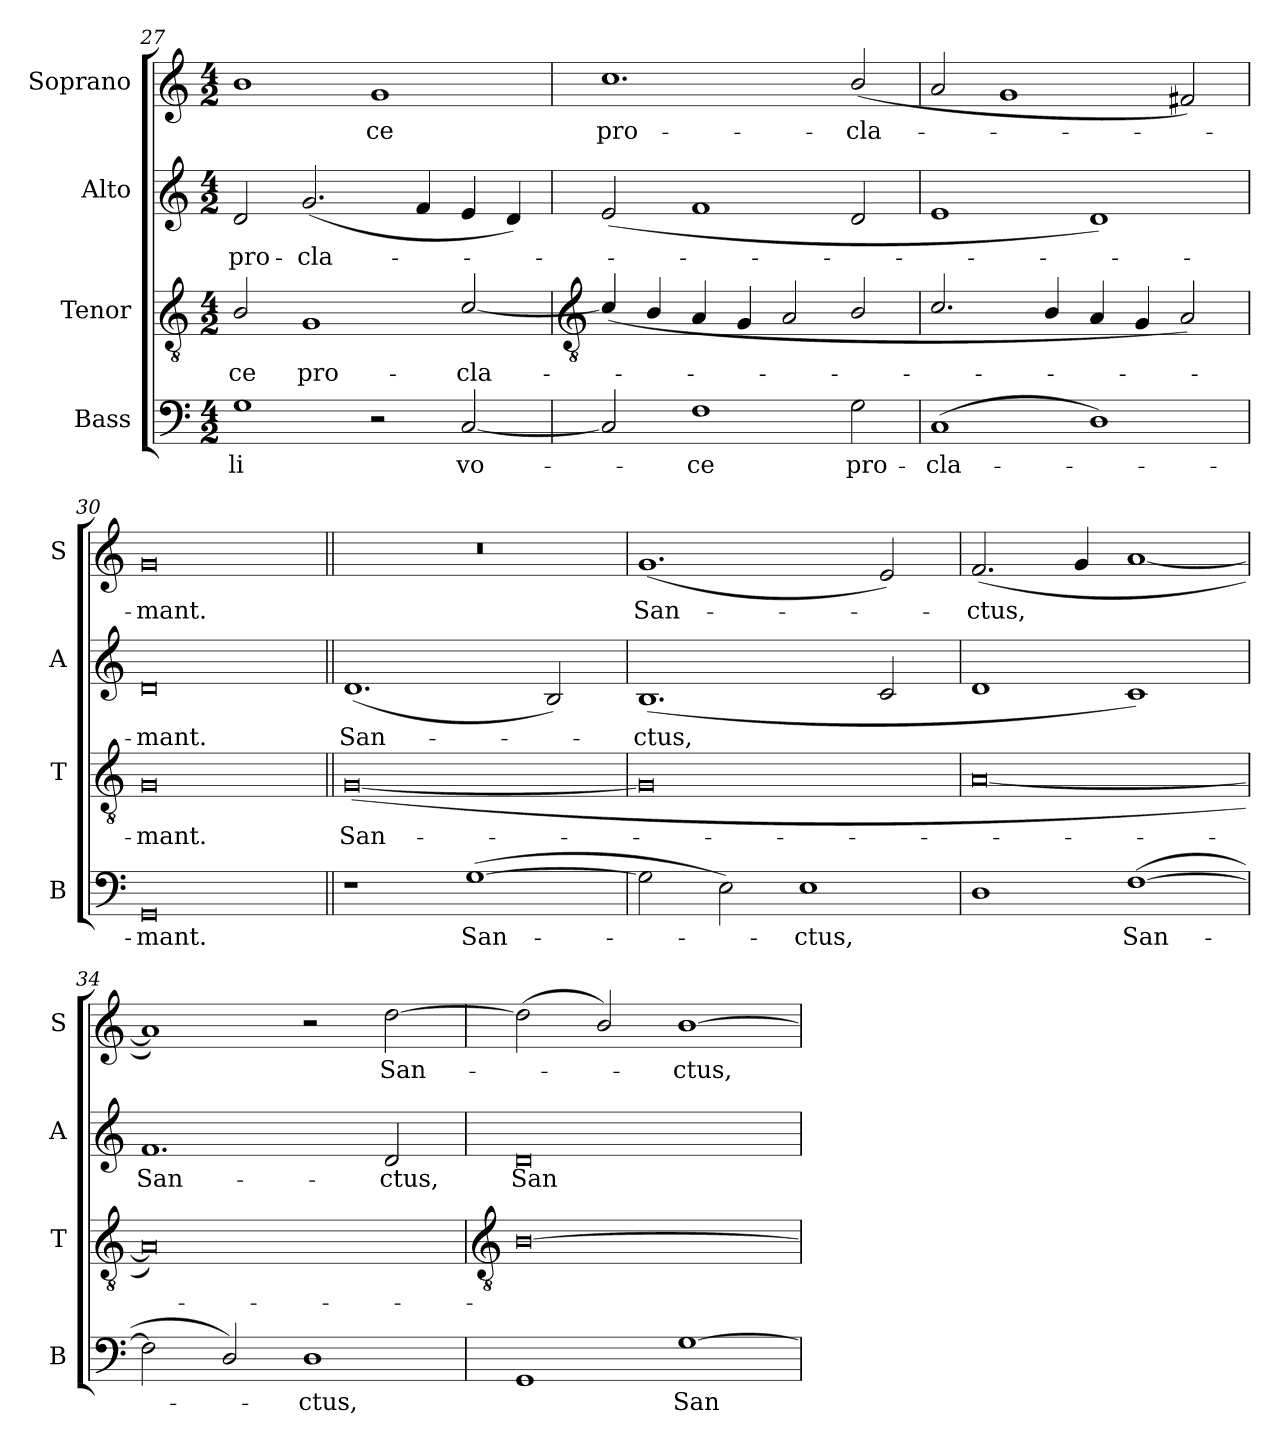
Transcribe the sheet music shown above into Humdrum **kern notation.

**kern	**text	**kern	**text	**kern	**text	**kern	**text
*part4	*part4	*part3	*part3	*part2	*part2	*part1	*part1
*staff4	*staff4	*staff3	*staff3	*staff2	*staff2	*staff1	*staff1
*I"Bass	*	*I"Tenor	*	*I"Alto	*	*I"Soprano	*
*I'B	*	*I'T	*	*I'A	*	*I'S	*
*clefF4	*	*clefGv2	*	*clefG2	*	*clefG2	*
*k[]	*	*k[]	*	*k[]	*	*k[]	*
*C:	*	*C:	*	*C:	*	*C:	*
*M4/2	*	*M4/2	*	*M4/2	*	*M4/2	*
=27	=27	=27	=27	=27	=27	=27	=27
!	!LO:LY:b	!	!LO:LY:b	!	!LO:LY:b	!	!
1G	-li	2B/	ce	2d	pro-	1b	.
!	!	!	!LO:LY:b	!	!LO:LY:b	!	!
.	.	1G	pro-	(<2.g	-cla-	.	.
!	!	!	!	!	!	!	!LO:LY:b
2r	.	.	.	.	.	1g	ce
.	.	.	.	4f	.	.	.
!	!LO:LY:b	!	!LO:LY:b	!	!	!	!
[2C	vo-	[2c/	-cla-	4e	.	.	.
.	.	.	.	4d)	.	.	.
!!LO:LB:g=z
=28	=28	=28	=28	=28	=28	=28	=28
*	*	*clefGv2	*	*	*	*	*
!	!	!	!	!	!	!	!LO:LY:b
2C]	.	(<4c/]	.	(<2e	.	1.cc	pro-
.	.	4B/	.	.	.	.	.
!	!LO:LY:b	!	!	!	!	!	!
1F	ce	4A	.	1f	.	.	.
.	.	4G	.	.	.	.	.
.	.	2A	.	.	.	.	.
!	!LO:LY:b	!	!	!	!	!	!LO:LY:b
2G	pro-	2B/	.	2d	.	(<2b/	-cla-
=29	=29	=29	=29	=29	=29	=29	=29
!	!LO:LY:b	!	!	!	!	!	!
(<1C	-cla-	2.c/	.	1e	.	2a	.
.	.	.	.	.	.	1g	.
.	.	4B/	.	.	.	.	.
1D)	.	4A	.	1d)	.	.	.
.	.	4G	.	.	.	.	.
.	.	2A)	.	.	.	2f#)	.
=30	=30	=30	=30	=30	=30	=30	=30
!	!LO:LY:b	!	!LO:LY:b	!	!LO:LY:b	!	!LO:LY:b
0GG	mant.	0G	mant.	0d	mant.	0g	mant.
=31||	=31||	=31||	=31||	=31||	=31||	=31||	=31||
!	!	!	!LO:LY:b	!	!LO:LY:b	!	!
1r	.	(<[0G	San-	(<1.d	San-	0r	.
!	!LO:LY:b	!	!	!	!	!	!
(>[1G	San-	.	.	.	.	.	.
.	.	.	.	2B)	.	.	.
=32	=32	=32	=32	=32	=32	=32	=32
!	!	!	!	!	!LO:LY:b	!	!LO:LY:b
2G]	.	0G]	.	(<1.B	ctus,	(<1.g	San-
2E)	.	.	.	.	.	.	.
!	!LO:LY:b	!	!	!	!	!	!
1E	ctus,	.	.	.	.	.	.
.	.	.	.	2c	.	2e)	.
=33	=33	=33	=33	=33	=33	=33	=33
!	!	!	!	!	!	!	!LO:LY:b
1D	.	[0A	.	1d	.	(<2.f	ctus,
.	.	.	.	.	.	4g	.
!	!LO:LY:b	!	!	!	!	!	!
(>[1F	San-	.	.	1c)	.	[1a	.
=34	=34	=34	=34	=34	=34	=34	=34
!	!	!	!	!	!LO:LY:b	!	!
2F]	.	0A])	.	1.f	San-	1a])	.
2D/)	.	.	.	.	.	.	.
!	!LO:LY:b	!	!	!	!	!	!
1D	ctus,	.	.	.	.	2r	.
!	!	!	!	!	!LO:LY:b	!	!LO:LY:b
.	.	.	.	2d	-ctus,	[2dd	San-
!!LO:LB:g=z
=35	=35	=35	=35	=35	=35	=35	=35
*	*	*clefGv2	*	*	*	*	*
!	!	!	!	!	!LO:LY:b	!	!
1GG	.	[0B	.	0d	San-	(>2dd]	.
.	.	.	.	.	.	2b/)	.
!	!LO:LY:b	!	!	!	!	!	!LO:LY:b
[1G	San-	.	.	.	.	[1b	ctus,
=	=	=	=	=	=	=	=
*-	*-	*-	*-	*-	*-	*-	*-
